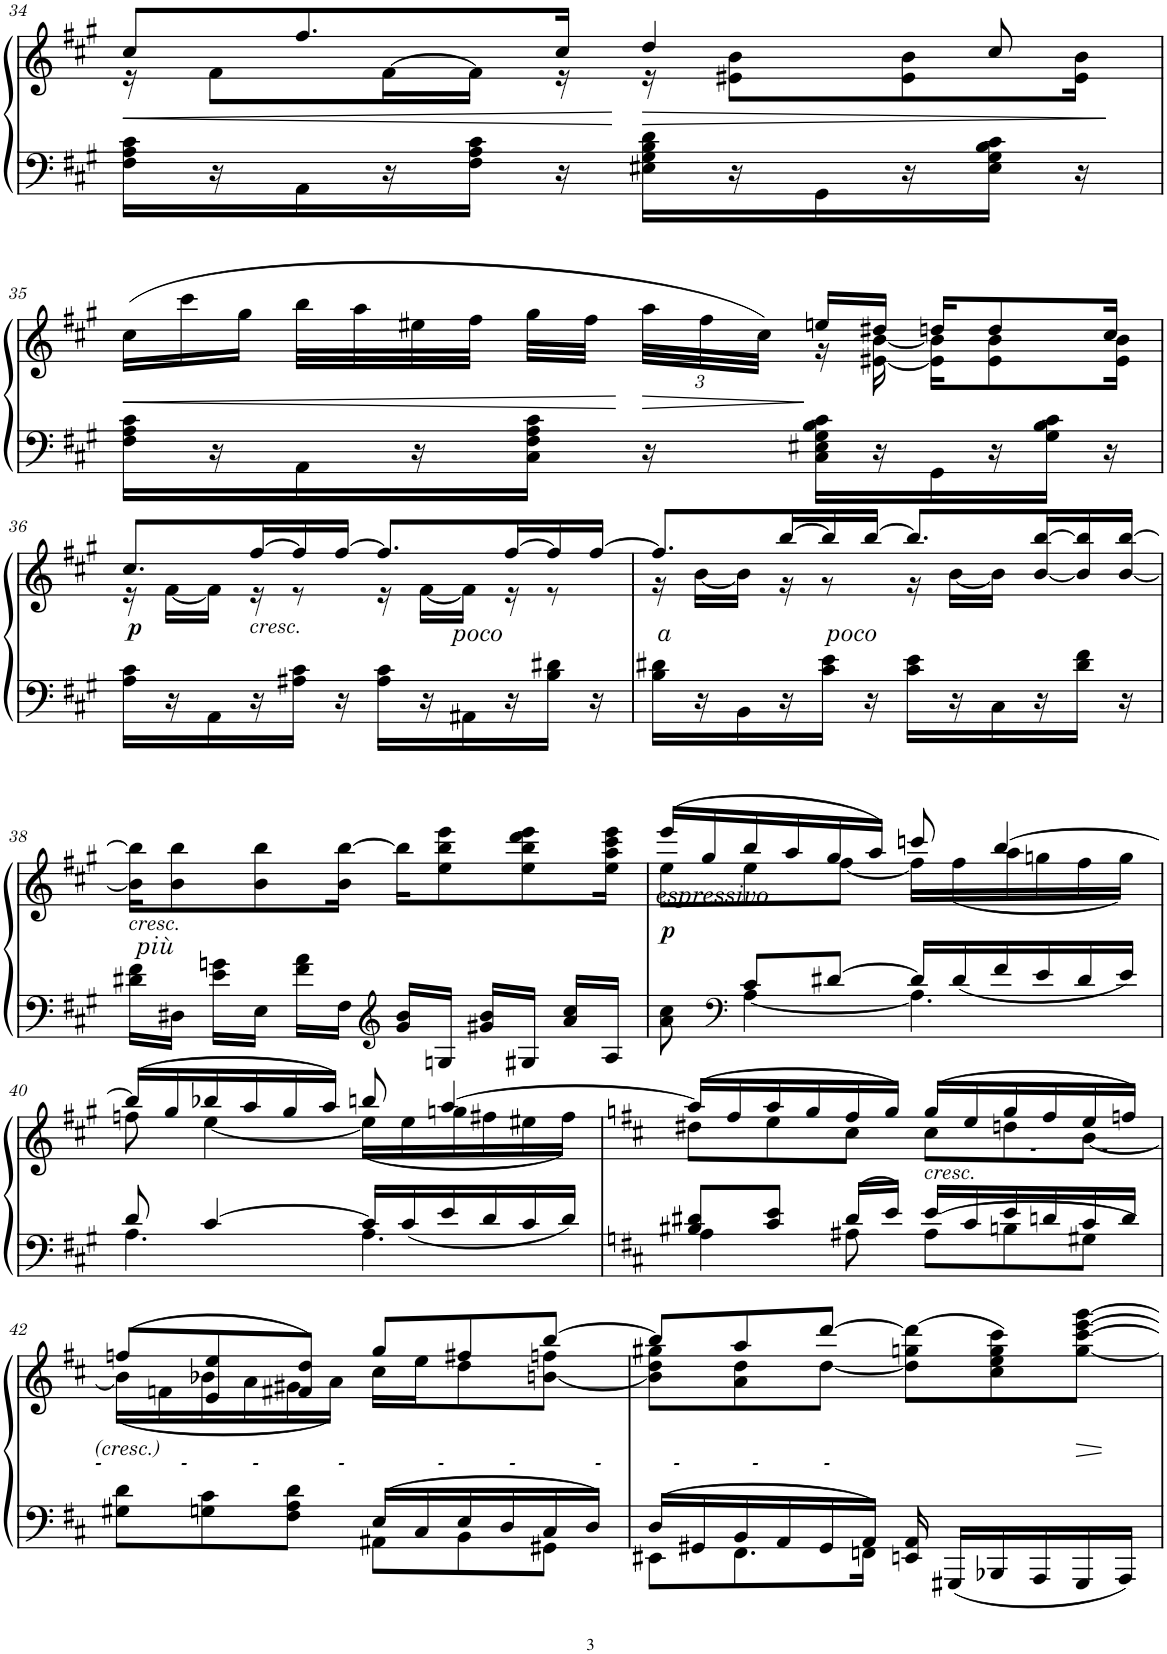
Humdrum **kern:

**kern	**kern	**dynam
*part1	*part1	*part1
*staff2	*staff1	*staff1/2
*I"Piano	*	*
*I'Pno.	*	*
!!LO:PB:g=z
*clefF4	*clefG2	*
*k[f#c#g#]	*k[f#c#g#]	*
*M6/8	*M6/8	*
=34	=34	=34
!	!	!LO:HP:b
*	*^	*
16F#\ 16A\ 16c#\LL	8cc#/L	16r	<
16r	.	8f#\L	.
16AA\	8.ff#/	.	.
16r	.	[>16f#\L	.
16F#\ 16A\ 16c#\JJ	.	16f#\JJ]	.
16r	16cc#/Jk	16r	.
!	!	!	!LO:HP:n=1:b
16E#X\ 16G#\ 16B\ 16d\LL	4dd/	16r	[ >
16r	.	8e#X\ 8b\L	.
16GG#\	.	.	.
16r	.	8e#\ 8b\	.
16E#\ 16G#\ 16B\ 16c#\JJ	8cc#/	.	.
16r	.	16e#\ 16b\Jk	.
*	*v	*v	*
.	.	]
!!LO:LB:g=z
=35	=35	=35
*	*Xbrackettup	*
!	!	!LO:HP:b
*	*^	*
16F#\ 16A\ 16c#\LL	(>24cc#\LL	4.ryy	<
.	24ccc#\	.	.
16r	.	.	.
.	24gg#\JJ	.	.
16AA\	32bb\LLL	.	.
.	32aa\	.	.
16r	32ee#X\	.	.
.	32ff#\JJJ	.	.
16C#\ 16F#\ 16A\ 16c#\JJ	32gg#\LLL	.	.
.	32ff#\JJJ	.	.
!	!	!	!LO:HP:n=1:b
16r	48aa\LLL	.	[ >
.	48ff#\	.	.
.	48cc#\JJJ)	.	.
16C#\ 16E#X\ 16G#\ 16B\ 16c#\LL	16een/LL	16r	]
16r	16dd#X/JJ	[16e#X\ [16b\	.
16GG#\	16ddn/KL	16e#\] 16b\]KL	.
16r	8dd/	8e#\ 8b\	.
16G#\ 16B\ 16c#\JJ	.	.	.
16r	16cc#/Jk	16e#\ 16b\Jk	.
!!LO:LB:g=z	!!
=36	=36	=36	=36
!	!	!	!LO:DY:b
16A\ 16c#\LL	8.cc#/L	16r	p
16r	.	[16f#\LL	.
16AA\	.	16f#\JJ]	.
!	!LO:TX:b:i:t=cresc.	!	!
16r	[16ff#/L	16r	.
16A#X\ 16c#\JJ	16ff#/]	8r	.
16r	[16ff#/JJ	.	.
!	!LO:TX:b:i:t=poco                      a                      poco	!	!
16A#\ 16c#\LL	8.ff#/L]	16r	.
16r	.	[16f#\LL	.
16AA#X\	.	16f#\JJ]	.
16r	[16ff#/L	16r	.
16B\ 16d#X\JJ	16ff#/]	8r	.
16r	[16ff#/JJ	.	.
=37	=37	=37	=37
16B\^^ 16d#X\^^LL	8.ff#/L]	16r	.
16r	.	[16b^^\LL	.
16BB\	.	16b\JJ]	.
16r	[16bb^^/L	16r	.
16c#\^^ 16e\^^JJ	16bb/]	8r	.
16r	[16bb^^/JJ	.	.
16c#\^^ 16e\^^LL	8.bb/L]	16r	.
16r	.	[16b^^\LL	.
16C#\	.	16b\JJ]	.
16r	[16b/^^ [16bb/^^L	8.ryy	.
16d#\^^ 16f#\^^JJ	16b/] 16bb/]	.	.
16r	[16b/ [16bb/JJ	.	.
*	*v	*v	*
!!LO:LB:g=z
=38	=38	=38
!	!LO:TX:b:i:t=cresc.	!
16d#X\ 16f#\LL	16b\] 16bb\]KL	.
!	!LO:TX:b:i:t=più	!
16D#X\JJ	8b\ 8bb\	.
16e\ 16gn\LL	.	.
16E\JJ	8b\ 8bb\	.
16f#\ 16a\LL	.	.
16F#\JJ	16b\ [16bb\Jk	.
*clefG2	*	*
16g/ 16b/LL	16bb\KL]	.
16Gn/JJ	8ee\ 8bb\ 8eee\	.
16g#X/ 16b/LL	.	.
16G#X/JJ	8ee\ 8bb\ 8ddd\ 8eee\	.
16a/ 16cc#/LL	.	.
16A/JJ	16ee\ 16aa\ 16ccc#\ 16eee\Jk	.
=39	=39	=39
*^	*^	*
!	!	!LO:TX:a:i:t=espressivo	!	!
8a\ 8cc#\	8ryy	(16eee/LL	8ee\L	.
!	!	!	!	!LO:DY:b
.	.	16gg#/	.	p
*clefF4	*	*	*	*
8c#/L	[4A\	16bb/	8ee\	.
.	.	16aa/	.	.
[8d#X/J	.	16gg#/	[8ff#\J	.
.	.	16aa/JJ)	.	.
16d#/LL]	4.A\]	8cccn/	16ff#\LL]	.
16d#/	.	.	(16ff#\	.
16f#/	.	[4bb/	16aa\	.
16e/	.	.	16ggn\	.
16d#/	.	.	16ff#\	.
16e/JJ	.	.	16gg\JJ)	.
!!LO:LB:g=z	!!
=40	=40	=40	=40	=40
8d/	4.A\	(16bb/LL]	8ffn\	.
.	.	16gg#/	.	.
[4c#/	.	16bb-X/	[4ee\	.
.	.	16aa/	.	.
.	.	16gg#/	.	.
.	.	16aa/JJ)	.	.
16c#/LL]	4.A\	8bbn/	(16ee\LL]	.
16c#/	.	.	16ee\	.
16e/	.	[4aa/	16ggn\	.
16d/	.	.	16ff#X\	.
16c#/	.	.	16ee#X\	.
16d/JJ	.	.	16ff#\JJ)	.
=41	=41	=41	=41	=41
*k[f#c#]	*	*k[f#c#]	*	*
8B#X/ 8d#X/L	4A\	(16aa/LL]	8dd#X\L	.
.	.	16ff#/	.	.
8c#/ 8e/J	.	16aa/	8ee\	.
.	.	16gg/	.	.
16d#/LL	8A#X\	16ff#/	8cc#\J	.
16e/JJ	.	16gg/JJ)	.	.
!	!	!LO:TX:b:i:t=cresc.	!	!
16e/LL	8A#\L	(16gg/LL	8cc#\L	.
16c#/	.	16ee/	.	.
!	!	!LO:TX:a:i:t=-         -	!	!
16e/	8Bn\	16gg/	8ddn\	.
16dn/	.	16ff#/	.	.
16c#/	8G#X\J	16ee/	[8b\J	.
16d/JJ	.	16ffn/JJ)	.	.
!!LO:LB:g=z	!!
=42	=42	=42	=42	=42
!	!	!LO:TX:b:i:t=-           -         -           -             -         -           -          -          -         -	!	!
8G#X\ 8d\L	4.ryy	(8ffn/L	(16b\LL]	.
.	.	.	16fn\	.
8Gn\ 8c#\	.	8e/ 8ee/	16b-X\	.
.	.	.	16a\	.
8F#\ 8A\ 8d\J	.	8f#X/ 8dd/J)	16g#X\	.
.	.	.	16a\JJ)	.
16E/LL	8AA#X\L	8gg/L	16cc#\LL	.
16C#/	.	.	16ee\J	.
16E/	8BB\	8ff#X/	8dd\	.
16D/	.	.	.	.
16C#/	8GG#X\J	[8bb/J	[8bn\ 8ffn\J	.
16D/JJ	.	.	.	.
=43	=43	=43	=43	=43
16D/LL	8EE#X\L	8bb/L]	8b\] 8dd\ 8gg#X\L	.
16GG#X/	.	.	.	.
16BB/	8.FF#\	8aa/	8a\ 8dd\	.
16AA/	.	.	.	.
16GG#/	.	[8ddd/J	[8dd\J	.
16AA/JJ	16FFn\Jk	.	.	.
16EEn/ 16AA/	4.ryy	(>8dd\] 8ggn\ 8ddd\]L	4.ryy	.
16GGG#X/LL	.	.	.	.
16BBB-X/	.	8cc#\ 8ee\ 8gg\ 8ccc#\)	.	.
16AAA/	.	.	.	.
16GGG#/	.	[8gg\ [>8ccc#\ [>8eee\ [>8ggg\J	.	.
16AAA/JJ	.	.	.	.
*v	*v	*	*	*
*	*v	*v	*
=	=	=
*-	*-	*-
